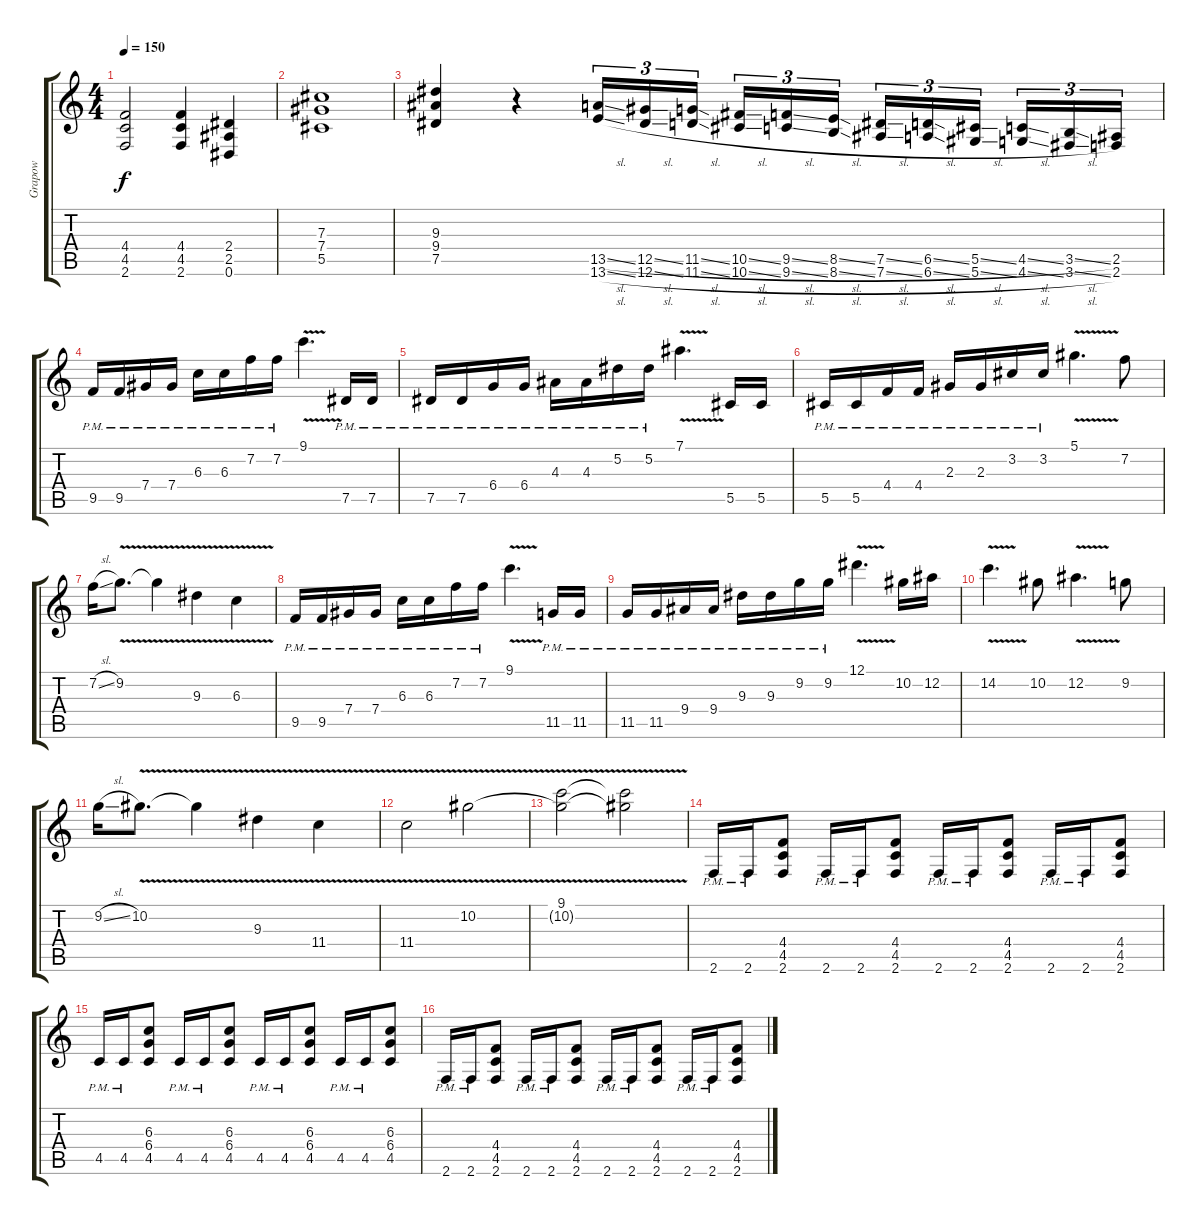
\track ("Grapow" "Grapow") {instrument distortionguitar}
\staff {score tabs}
\tuning (Eb4 Bb3 Gb3 Db3 Ab2 Eb2) {hide}
\ts (4 4)
\tempo 150
\clef g2
\ks c
(4.4{t} 4.5{t} 2.6{t}).2{dy f} (4.4 4.5 2.6).4 (2.4 2.5 0.6).4 |
(7.3 7.4 5.5).1 |
(9.3 9.4 7.5).4 r.4 (13.5{sl} 13.6{sl}).16{tu (3 2)} (12.5{sl} 12.6{sl}).16{tu (3 2)} (11.5{sl} 11.6{sl}).16{tu (3 2) beam splitsecondary} (10.5{sl} 10.6{sl}).16{tu (3 2)} (9.5{sl} 9.6{sl}).16{tu (3 2)} (8.5{sl} 8.6{sl}).16{tu (3 2)} (7.5{sl} 7.6{sl}).16{tu (3 2)} (6.5{sl} 6.6{sl}).16{tu (3 2)} (5.5{sl} 5.6{sl}).16{tu (3 2) beam splitsecondary} (4.5{sl} 4.6{sl}).16{tu (3 2)} (3.5{sl} 3.6{sl}).16{tu (3 2)} (2.5 2.6).16{tu (3 2)} |
9.5{pm}.16{volume 16} 9.5{pm}.16 7.4{pm}.16 7.4{pm}.16 6.3{pm}.16 6.3{pm}.16 7.2{pm}.16 7.2{pm}.16 9.1{v}.4{d} 7.5{pm}.16 7.5{pm}.16 |
7.5{pm}.16 7.5{pm}.16 6.4{pm}.16 6.4{pm}.16 4.3{pm}.16 4.3{pm}.16 5.2{pm}.16 5.2{pm}.16 7.1{v}.4{d} 5.5.16 5.5.16 |
5.5{pm}.16 5.5{pm}.16 4.4{pm}.16 4.4{pm}.16 2.3{pm}.16 2.3{pm}.16 3.2{pm}.16 3.2{pm}.16 5.1{v}.4{d} 7.2.8 |
7.2{sl}.16 9.2{v}.8{d} 9.2{t}.4 9.3{v}.4 6.3{v}.4 |
9.5{pm}.16 9.5{pm}.16 7.4{pm}.16 7.4{pm}.16 6.3{pm}.16 6.3{pm}.16 7.2{pm}.16 7.2{pm}.16 9.1{v}.4{d} 11.5{pm}.16 11.5{pm}.16 |
11.5{pm}.16 11.5{pm}.16 9.4{pm}.16 9.4{pm}.16 9.3{pm}.16 9.3{pm}.16 9.2{pm}.16 9.2{pm}.16 12.1{v}.4{d} 10.2.16 12.2.16 |
14.2{v}.4{d} 10.2.8 12.2{v}.4{d} 9.2.8 |
9.2{sl}.16 10.2{v}.8{d} 10.2{t}.4 9.3{v}.4 11.4{v}.4 |
11.4{v}.2 10.2{v}.2 |
(9.1{v} 10.2{t}).2 (9.1{t} 10.2{t}).2 |
2.6{pm}.16{volume 13} 2.6{pm}.16 (4.4 4.5 2.6).8 2.6{pm}.16 2.6{pm}.16 (4.4 4.5 2.6).8 2.6{pm}.16 2.6{pm}.16 (4.4 4.5 2.6).8 2.6{pm}.16 2.6{pm}.16 (4.4 4.5 2.6).8 |
4.5{pm}.16 4.5{pm}.16 (6.3 6.4 4.5).8 4.5{pm}.16 4.5{pm}.16 (6.3 6.4 4.5).8 4.5{pm}.16 4.5{pm}.16 (6.3 6.4 4.5).8 4.5{pm}.16 4.5{pm}.16 (6.3 6.4 4.5).8 |
2.6{pm}.16 2.6{pm}.16 (4.4 4.5 2.6).8 2.6{pm}.16 2.6{pm}.16 (4.4 4.5 2.6).8 2.6{pm}.16 2.6{pm}.16 (4.4 4.5 2.6).8 2.6{pm}.16 2.6{pm}.16 (4.4 4.5 2.6).8
